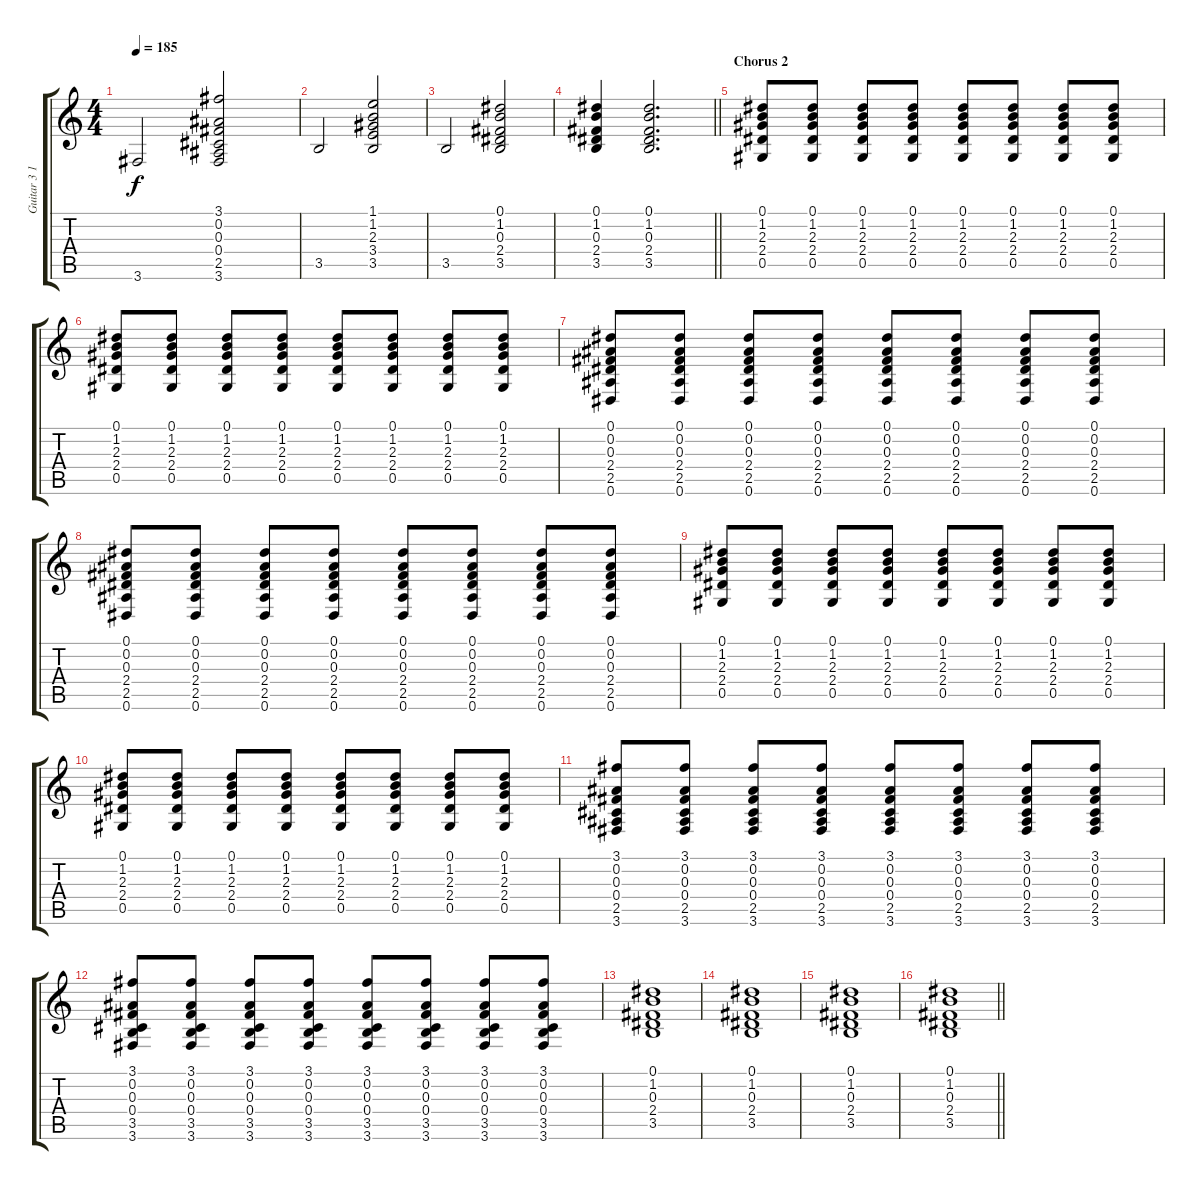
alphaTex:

\track ("Guitar 3 12 string" "Guitar 3 1") {instrument acousticguitarnylon}
\staff {score tabs}
\tuning (Eb4 Bb3 Gb3 Db3 Ab2 Eb2) {hide}
\ts (4 4)
\tempo 185
\clef g2
\ks c
3.6.2{dy f} (3.1 0.2 0.3 0.4 2.5 3.6).2 |
3.5.2 (1.1 1.2 2.3 3.4 3.5).2 |
3.5.2 (0.1 1.2 0.3 2.4 3.5).2 |
\barLineRight lightlight
(0.1 1.2 0.3 2.4 3.5).4 (0.1 1.2 0.3 2.4 3.5).2{d} |
\section ("" "Chorus 2")
(0.1 1.2 2.3 2.4 0.5).8 (0.1 1.2 2.3 2.4 0.5).8 (0.1 1.2 2.3 2.4 0.5).8 (0.1 1.2 2.3 2.4 0.5).8 (0.1 1.2 2.3 2.4 0.5).8 (0.1 1.2 2.3 2.4 0.5).8 (0.1 1.2 2.3 2.4 0.5).8 (0.1 1.2 2.3 2.4 0.5).8 |
(0.1 1.2 2.3 2.4 0.5).8 (0.1 1.2 2.3 2.4 0.5).8 (0.1 1.2 2.3 2.4 0.5).8 (0.1 1.2 2.3 2.4 0.5).8 (0.1 1.2 2.3 2.4 0.5).8 (0.1 1.2 2.3 2.4 0.5).8 (0.1 1.2 2.3 2.4 0.5).8 (0.1 1.2 2.3 2.4 0.5).8 |
(0.1 0.2 0.3 2.4 2.5 0.6).8 (0.1 0.2 0.3 2.4 2.5 0.6).8 (0.1 0.2 0.3 2.4 2.5 0.6).8 (0.1 0.2 0.3 2.4 2.5 0.6).8 (0.1 0.2 0.3 2.4 2.5 0.6).8 (0.1 0.2 0.3 2.4 2.5 0.6).8 (0.1 0.2 0.3 2.4 2.5 0.6).8 (0.1 0.2 0.3 2.4 2.5 0.6).8 |
(0.1 0.2 0.3 2.4 2.5 0.6).8 (0.1 0.2 0.3 2.4 2.5 0.6).8 (0.1 0.2 0.3 2.4 2.5 0.6).8 (0.1 0.2 0.3 2.4 2.5 0.6).8 (0.1 0.2 0.3 2.4 2.5 0.6).8 (0.1 0.2 0.3 2.4 2.5 0.6).8 (0.1 0.2 0.3 2.4 2.5 0.6).8 (0.1 0.2 0.3 2.4 2.5 0.6).8 |
(0.1 1.2 2.3 2.4 0.5).8 (0.1 1.2 2.3 2.4 0.5).8 (0.1 1.2 2.3 2.4 0.5).8 (0.1 1.2 2.3 2.4 0.5).8 (0.1 1.2 2.3 2.4 0.5).8 (0.1 1.2 2.3 2.4 0.5).8 (0.1 1.2 2.3 2.4 0.5).8 (0.1 1.2 2.3 2.4 0.5).8 |
(0.1 1.2 2.3 2.4 0.5).8 (0.1 1.2 2.3 2.4 0.5).8 (0.1 1.2 2.3 2.4 0.5).8 (0.1 1.2 2.3 2.4 0.5).8 (0.1 1.2 2.3 2.4 0.5).8 (0.1 1.2 2.3 2.4 0.5).8 (0.1 1.2 2.3 2.4 0.5).8 (0.1 1.2 2.3 2.4 0.5).8 |
(3.1 0.2 0.3 0.4 2.5 3.6).8 (3.1 0.2 0.3 0.4 2.5 3.6).8 (3.1 0.2 0.3 0.4 2.5 3.6).8 (3.1 0.2 0.3 0.4 2.5 3.6).8 (3.1 0.2 0.3 0.4 2.5 3.6).8 (3.1 0.2 0.3 0.4 2.5 3.6).8 (3.1 0.2 0.3 0.4 2.5 3.6).8 (3.1 0.2 0.3 0.4 2.5 3.6).8 |
(3.1 0.2 0.3 0.4 3.5 3.6).8 (3.1 0.2 0.3 0.4 3.5 3.6).8 (3.1 0.2 0.3 0.4 3.5 3.6).8 (3.1 0.2 0.3 0.4 3.5 3.6).8 (3.1 0.2 0.3 0.4 3.5 3.6).8 (3.1 0.2 0.3 0.4 3.5 3.6).8 (3.1 0.2 0.3 0.4 3.5 3.6).8 (3.1 0.2 0.3 0.4 3.5 3.6).8 |
(0.1 1.2 0.3 2.4 3.5).1 |
(0.1 1.2 0.3 2.4 3.5).1 |
(0.1 1.2 0.3 2.4 3.5).1 |
\barLineRight lightlight
(0.1 1.2 0.3 2.4 3.5).1
